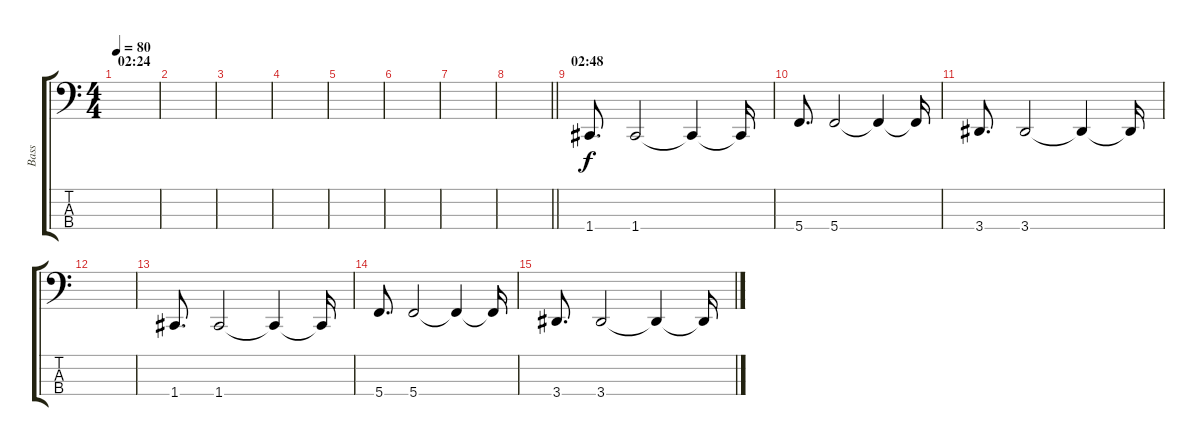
\track ("Bass" "Bass") {instrument electricbassfinger}
\staff {score tabs}
\tuning (F2 C2 G1 C1) {hide}
\ts (4 4)
\section ("" "02:24")
\tempo 80
\clef f4
\ks c
|
|
|
|
|
|
|
\barLineRight lightlight
|
\section ("" "02:48")
1.4.8{d} 1.4.2 1.4{t}.4 1.4{t}.16 |
5.4.8{d} 5.4.2 5.4{t}.4 5.4{t}.16 |
3.4.8{d} 3.4.2 3.4{t}.4 3.4{t}.16 |
|
1.4.8{d} 1.4.2 1.4{t}.4 1.4{t}.16 |
5.4.8{d} 5.4.2 5.4{t}.4 5.4{t}.16 |
3.4.8{d} 3.4.2 3.4{t}.4 3.4{t}.16
